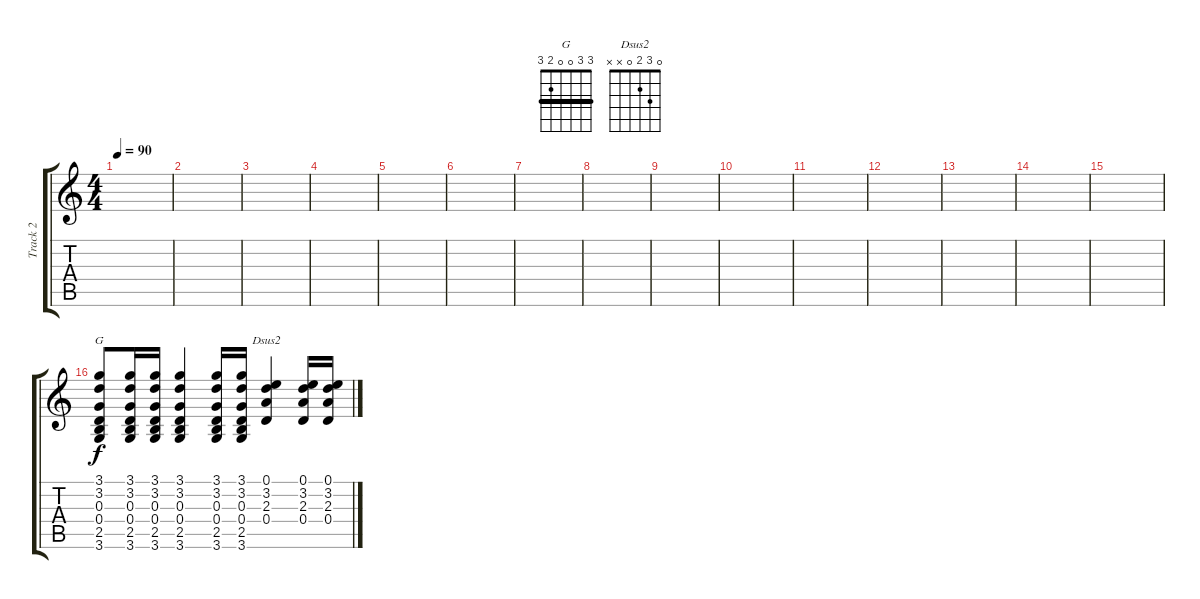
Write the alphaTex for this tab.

\track ("Track 2" "Track 2") {instrument distortionguitar}
\staff {score tabs}
\tuning (E4 B3 G3 D3 A2 E2) {hide}
\chord ("G" 3 3 0 0 2 3) {barre 3}
\chord ("Dsus2" 0 3 2 0 x x)
\ts (4 4)
\tempo 90
\clef g2
\ks c
|
|
|
|
|
|
|
|
|
|
|
|
|
|
|
(3.1 3.2 0.3 0.4 2.5 3.6).8{ch "G"} (3.1 3.2 0.3 0.4 2.5 3.6).16 (3.1 3.2 0.3 0.4 2.5 3.6).16 (3.1 3.2 0.3 0.4 2.5 3.6).4 (3.1 3.2 0.3 0.4 2.5 3.6).16 (3.1 3.2 0.3 0.4 2.5 3.6).16 (0.1 3.2 2.3 0.4).4{ch "Dsus2"} (0.1 3.2 2.3 0.4).16 (0.1 3.2 2.3 0.4).16
